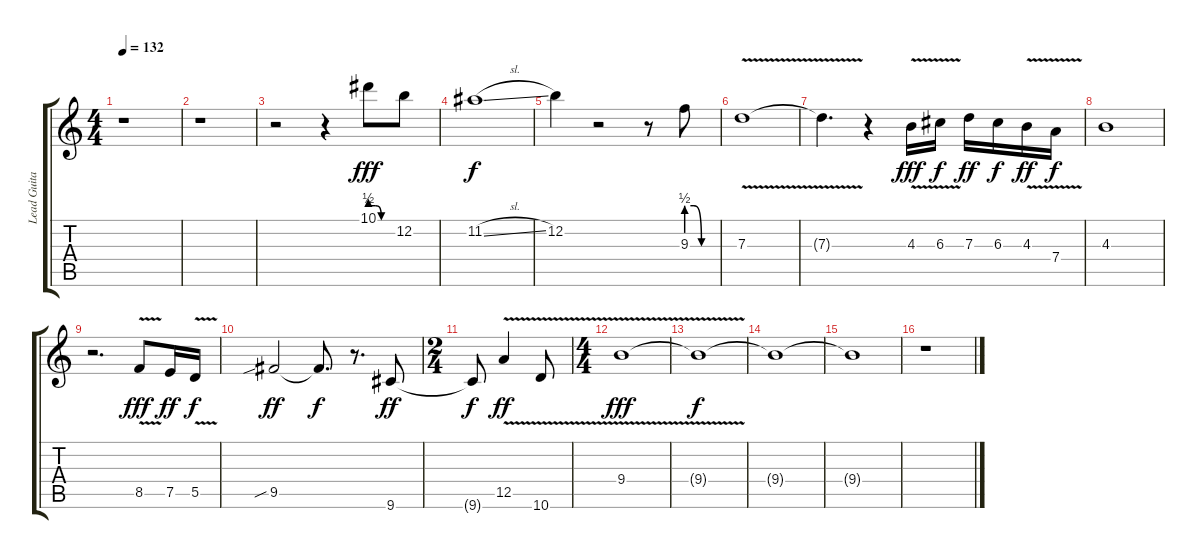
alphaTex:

\track ("Lead Guitar" "Lead Guita") {instrument overdrivenguitar}
\staff {score tabs}
\tuning (E4 B3 G3 D3 A2 E2) {hide}
\ts (4 4)
\tempo 132
\clef g2
\ks c
r.1{dy f} |
r.1 |
r.2 r.4 10.1{be (custom 0 2 15 2 30 0 60 0)}.8{dy fff} 12.2.8 |
11.2{sl}.1{dy f} |
12.2.4 r.2 r.8 9.3{be (custom 0 2 15 2 30 0 60 0)}.8 |
7.3{v}.1 |
7.3{t}.4{d} r.4 4.3{v}.16{dy fff} 6.3{v}.16{dy f} 7.3.16{dy ff} 6.3.16{dy f} 4.3{v}.16{dy ff} 7.4{v}.16{dy f} |
4.3.1 |
r.2{d} 8.5{v}.8{dy fff} 7.5.16{dy ff} 5.5{v}.16{dy f} |
9.5{sib}.2{dy ff} 9.5{t}.8{d dy f} r.8{d} 9.6.8{dy ff} |
\ts (2 4)
9.6{t}.8{dy f} 12.5{v}.4{dy ff} 10.6{v}.8 |
\ts (4 4)
9.4{v}.1{dy fff} |
9.4{t}.1{dy f} |
9.4{t}.1 |
9.4{t}.1 |
r.1
